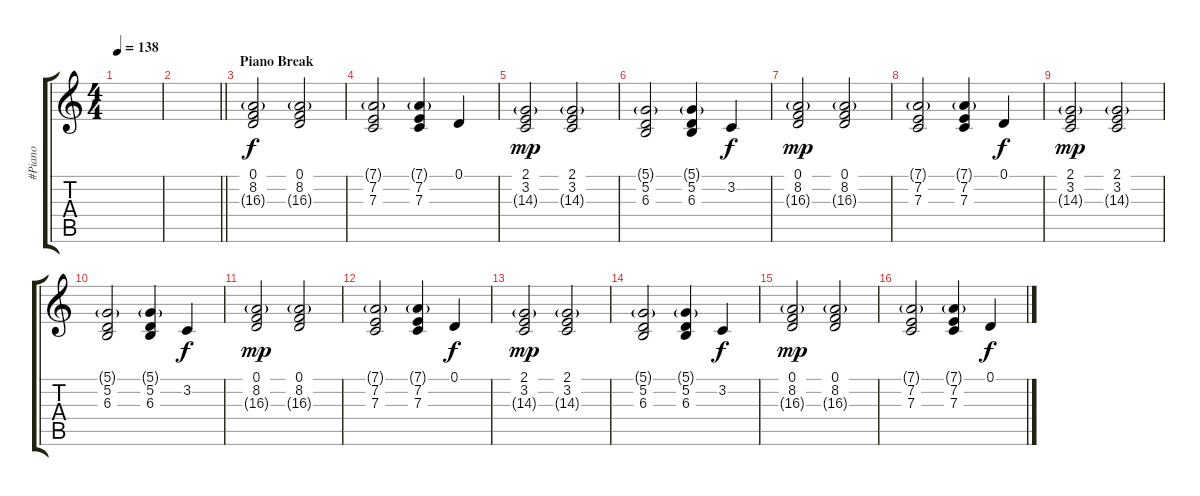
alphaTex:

\track ("#Piano" "#Piano") {instrument acousticgrandpiano}
\staff {score tabs}
\tuning (D4 A3 F3 C3 G2 C2) {hide}
\ts (4 4)
\tempo 138
\clef g2
\ks c
|
\barLineRight lightlight
|
\section ("" "Piano Break")
(0.1 8.2 16.3{g}).2 (0.1 8.2 16.3{g}).2 |
(7.1{g} 7.2 7.3).2 (7.1{g} 7.2 7.3).4 0.1.4{dy f} |
(2.1 3.2 14.3{g}).2{dy mp} (2.1 3.2 14.3{g}).2 |
(5.1{g} 5.2 6.3).2 (5.1{g} 5.2 6.3).4 3.2.4{dy f} |
(0.1 8.2 16.3{g}).2{dy mp} (0.1 8.2 16.3{g}).2 |
(7.1{g} 7.2 7.3).2 (7.1{g} 7.2 7.3).4 0.1.4{dy f} |
(2.1 3.2 14.3{g}).2{dy mp} (2.1 3.2 14.3{g}).2 |
(5.1{g} 5.2 6.3).2 (5.1{g} 5.2 6.3).4 3.2.4{dy f} |
(0.1 8.2 16.3{g}).2{dy mp} (0.1 8.2 16.3{g}).2 |
(7.1{g} 7.2 7.3).2 (7.1{g} 7.2 7.3).4 0.1.4{dy f} |
(2.1 3.2 14.3{g}).2{dy mp} (2.1 3.2 14.3{g}).2 |
(5.1{g} 5.2 6.3).2 (5.1{g} 5.2 6.3).4 3.2.4{dy f} |
(0.1 8.2 16.3{g}).2{dy mp} (0.1 8.2 16.3{g}).2 |
(7.1{g} 7.2 7.3).2 (7.1{g} 7.2 7.3).4 0.1.4{dy f}
